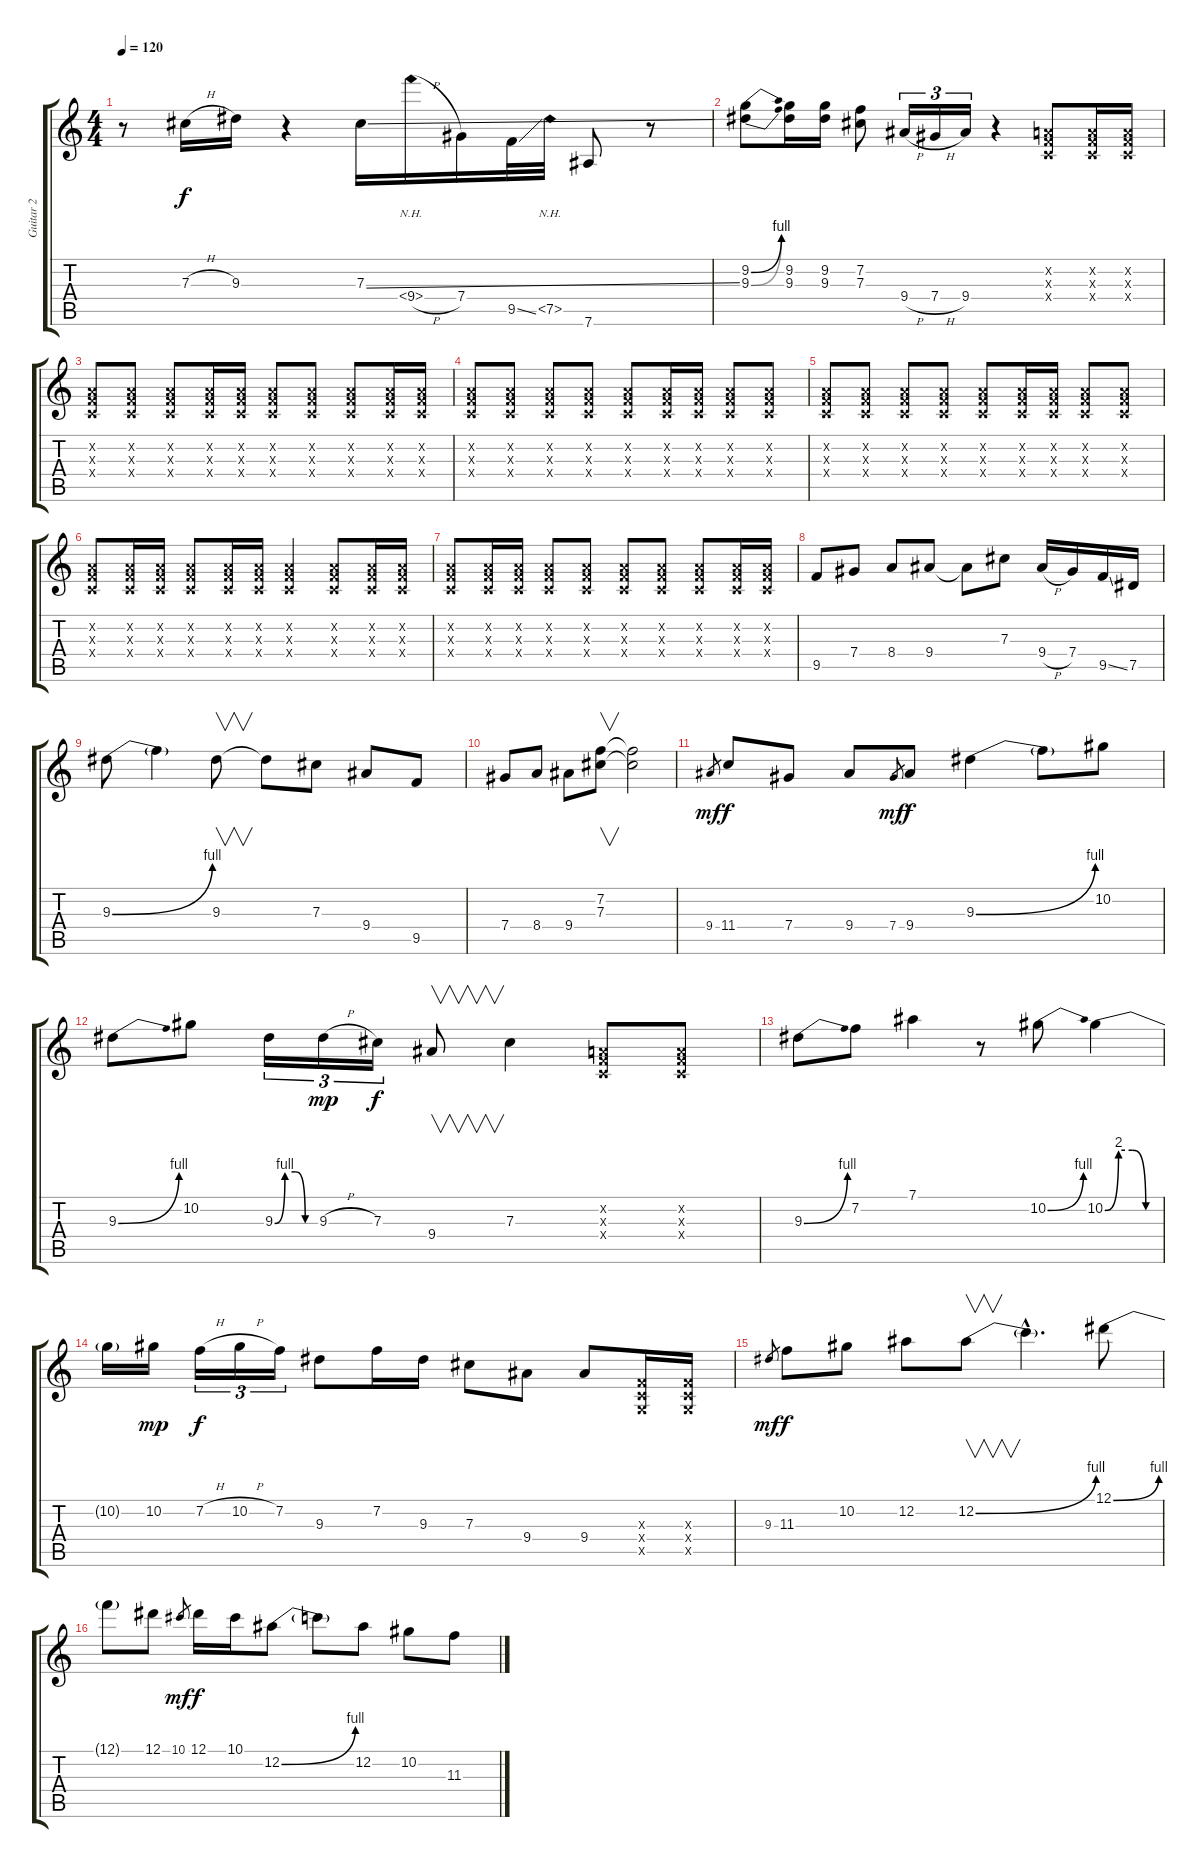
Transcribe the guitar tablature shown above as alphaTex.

\track ("Guitar 2" "Guitar 2") {instrument overdrivenguitar}
\staff {score tabs}
\tuning (Eb4 Bb3 Gb3 Db3 Ab2 Eb2) {hide}
\ts (4 4)
\tempo 120
\clef g2
\ks c
r.8{dy f} 7.3{h}.16 9.3.16 r.4 7.3{ss}.16 9.4{nh h}.16 7.4.16 9.5{ss}.32 7.5{nh}.32 7.6.8 r.8 |
(9.2{be (bend 0 0 60 4)} 9.3{be (bend 0 0 60 4)}).8 (9.2 9.3).16 (9.2 9.3).16 (7.2 7.3).8 9.4{h}.16{tu (3 2)} 7.4{h}.16{tu (3 2)} 9.4.16{tu (3 2)} r.4 (-1.2{x} -1.3{x} -1.4{x}).8 (-1.2{x} -1.3{x} -1.4{x}).16 (-1.2{x} -1.3{x} -1.4{x}).16 |
(-1.2{x} -1.3{x} -1.4{x}).8 (-1.2{x} -1.3{x} -1.4{x}).8 (-1.2{x} -1.3{x} -1.4{x}).8 (-1.2{x} -1.3{x} -1.4{x}).16 (-1.2{x} -1.3{x} -1.4{x}).16 (-1.2{x} -1.3{x} -1.4{x}).8 (-1.2{x} -1.3{x} -1.4{x}).8 (-1.2{x} -1.3{x} -1.4{x}).8 (-1.2{x} -1.3{x} -1.4{x}).16 (-1.2{x} -1.3{x} -1.4{x}).16 |
(-1.2{x} -1.3{x} -1.4{x}).8 (-1.2{x} -1.3{x} -1.4{x}).8 (-1.2{x} -1.3{x} -1.4{x}).8 (-1.2{x} -1.3{x} -1.4{x}).8 (-1.2{x} -1.3{x} -1.4{x}).8 (-1.2{x} -1.3{x} -1.4{x}).16 (-1.2{x} -1.3{x} -1.4{x}).16 (-1.2{x} -1.3{x} -1.4{x}).8 (-1.2{x} -1.3{x} -1.4{x}).8 |
(-1.2{x} -1.3{x} -1.4{x}).8 (-1.2{x} -1.3{x} -1.4{x}).8 (-1.2{x} -1.3{x} -1.4{x}).8 (-1.2{x} -1.3{x} -1.4{x}).8 (-1.2{x} -1.3{x} -1.4{x}).8 (-1.2{x} -1.3{x} -1.4{x}).16 (-1.2{x} -1.3{x} -1.4{x}).16 (-1.2{x} -1.3{x} -1.4{x}).8 (-1.2{x} -1.3{x} -1.4{x}).8 |
(-1.2{x} -1.3{x} -1.4{x}).8 (-1.2{x} -1.3{x} -1.4{x}).16 (-1.2{x} -1.3{x} -1.4{x}).16 (-1.2{x} -1.3{x} -1.4{x}).8 (-1.2{x} -1.3{x} -1.4{x}).16 (-1.2{x} -1.3{x} -1.4{x}).16 (-1.2{x} -1.3{x} -1.4{x}).4 (-1.2{x} -1.3{x} -1.4{x}).8 (-1.2{x} -1.3{x} -1.4{x}).16 (-1.2{x} -1.3{x} -1.4{x}).16 |
(-1.2{x} -1.3{x} -1.4{x}).8 (-1.2{x} -1.3{x} -1.4{x}).16 (-1.2{x} -1.3{x} -1.4{x}).16 (-1.2{x} -1.3{x} -1.4{x}).8 (-1.2{x} -1.3{x} -1.4{x}).8 (-1.2{x} -1.3{x} -1.4{x}).8 (-1.2{x} -1.3{x} -1.4{x}).8 (-1.2{x} -1.3{x} -1.4{x}).8 (-1.2{x} -1.3{x} -1.4{x}).16 (-1.2{x} -1.3{x} -1.4{x}).16 |
9.5.8 7.4.8 8.4.8 9.4.8 9.4{t}.8 7.3.8 9.4{h}.16 7.4.16 9.5{ss}.16 7.5.16 |
9.3{be (bend 0 0 60 4)}.8 9.3{t}.4 9.3.8{v} 9.3{t}.8 7.3.8 9.4.8 9.5.8 |
7.4.8 8.4.8 9.4.8 (7.2 7.3).8{v} (7.2{t} 7.3{t}).2 |
9.4.8{gr dy mf} 11.4.8{dy f} 7.4.8 9.4.8 7.4.8{gr dy mf} 9.4.8{dy f} 9.3{be (bend 0 0 60 4)}.4 9.3{t}.8 10.2.8 |
9.3{be (bend 0 0 60 4)}.8 10.2.8 9.3{be (custom 0 0 15 4 30 4 45 0 60 0)}.16{tu (3 2)} 9.3{h}.16{tu (3 2) dy mp} 7.3.16{tu (3 2) dy f} 9.4.8{v} 7.3.4 (-1.2{x} -1.3{x} -1.4{x}).8 (-1.2{x} -1.3{x} -1.4{x}).8 |
9.3{be (bend 0 0 60 4)}.8 7.2.8 7.1.4 r.8 10.2{be (bend 0 0 60 4)}.8 10.2{be (custom 0 0 15 8 30 8 45 0 60 0)}.4 |
10.2{t}.16 10.2.16{dy mp} 7.2{h}.16{tu (3 2) dy f} 10.2{h}.16{tu (3 2)} 7.2.16{tu (3 2)} 9.3.8 7.2.16 9.3.16 7.3.8 9.4.8 9.4.8 (-1.3{x} -1.4{x} -1.5{x}).16 (-1.3{x} -1.4{x} -1.5{x}).16 |
9.3.8{gr dy mf} 11.3.8{dy f} 10.2.8 12.2.8 12.2{be (bend 0 0 60 4)}.8{v} 12.2{hac t}.4{d} 12.1{be (bend 0 0 60 4)}.8 |
12.1{t}.8 12.1.8 10.1.8{gr dy mf} 12.1.16{dy f} 10.1.16 12.2{be (bend 0 0 60 4)}.8 12.2{t}.8 12.2.8 10.2.8 11.3.8
